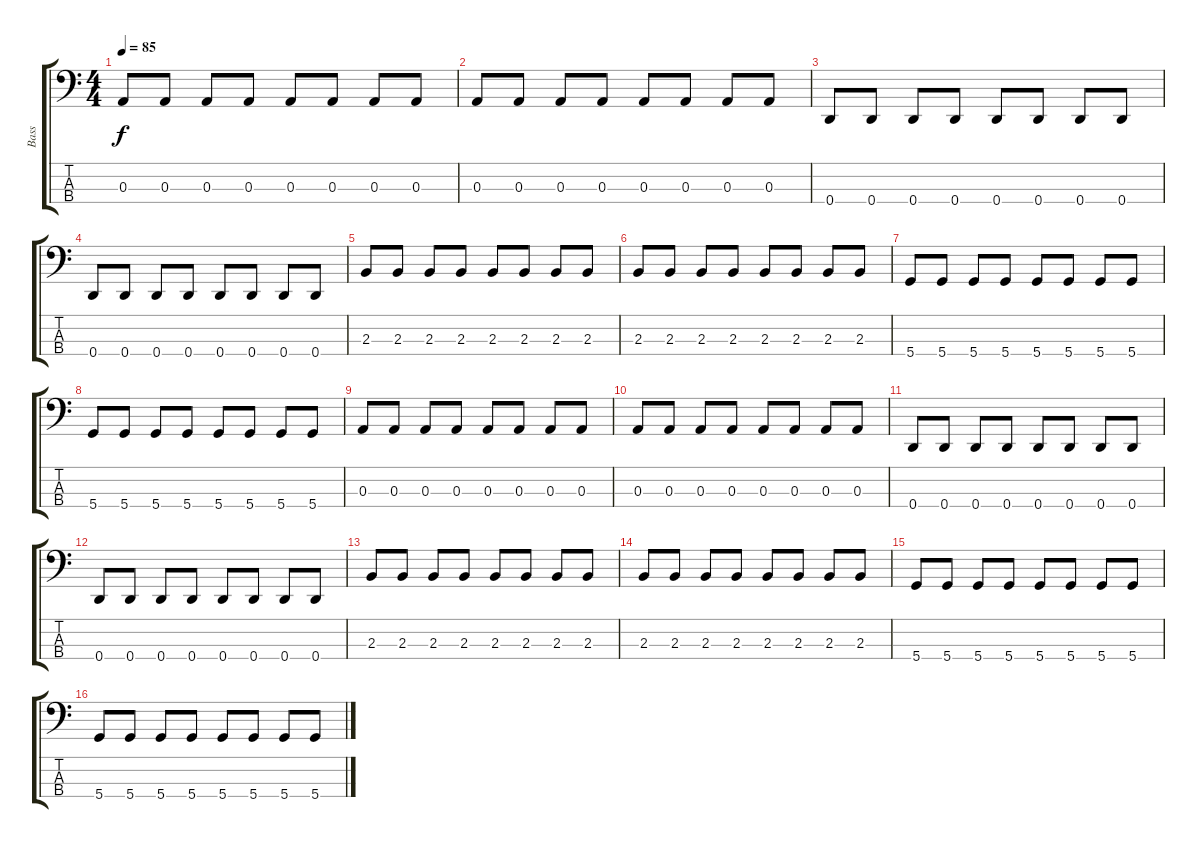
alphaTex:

\track ("Bass" "Bass") {instrument synthbass2}
\staff {score tabs}
\tuning (G2 D2 A1 D1) {hide}
\ts (4 4)
\tempo 85
\clef f4
\ks c
0.3.8{dy f} 0.3.8 0.3.8 0.3.8 0.3.8 0.3.8 0.3.8 0.3.8 |
0.3.8 0.3.8 0.3.8 0.3.8 0.3.8 0.3.8 0.3.8 0.3.8 |
0.4.8 0.4.8 0.4.8 0.4.8 0.4.8 0.4.8 0.4.8 0.4.8 |
0.4.8 0.4.8 0.4.8 0.4.8 0.4.8 0.4.8 0.4.8 0.4.8 |
2.3.8 2.3.8 2.3.8 2.3.8 2.3.8 2.3.8 2.3.8 2.3.8 |
2.3.8 2.3.8 2.3.8 2.3.8 2.3.8 2.3.8 2.3.8 2.3.8 |
5.4.8 5.4.8 5.4.8 5.4.8 5.4.8 5.4.8 5.4.8 5.4.8 |
5.4.8 5.4.8 5.4.8 5.4.8 5.4.8 5.4.8 5.4.8 5.4.8 |
0.3.8 0.3.8 0.3.8 0.3.8 0.3.8 0.3.8 0.3.8 0.3.8 |
0.3.8 0.3.8 0.3.8 0.3.8 0.3.8 0.3.8 0.3.8 0.3.8 |
0.4.8 0.4.8 0.4.8 0.4.8 0.4.8 0.4.8 0.4.8 0.4.8 |
0.4.8 0.4.8 0.4.8 0.4.8 0.4.8 0.4.8 0.4.8 0.4.8 |
2.3.8 2.3.8 2.3.8 2.3.8 2.3.8 2.3.8 2.3.8 2.3.8 |
2.3.8 2.3.8 2.3.8 2.3.8 2.3.8 2.3.8 2.3.8 2.3.8 |
5.4.8 5.4.8 5.4.8 5.4.8 5.4.8 5.4.8 5.4.8 5.4.8 |
5.4.8 5.4.8 5.4.8 5.4.8 5.4.8 5.4.8 5.4.8 5.4.8
